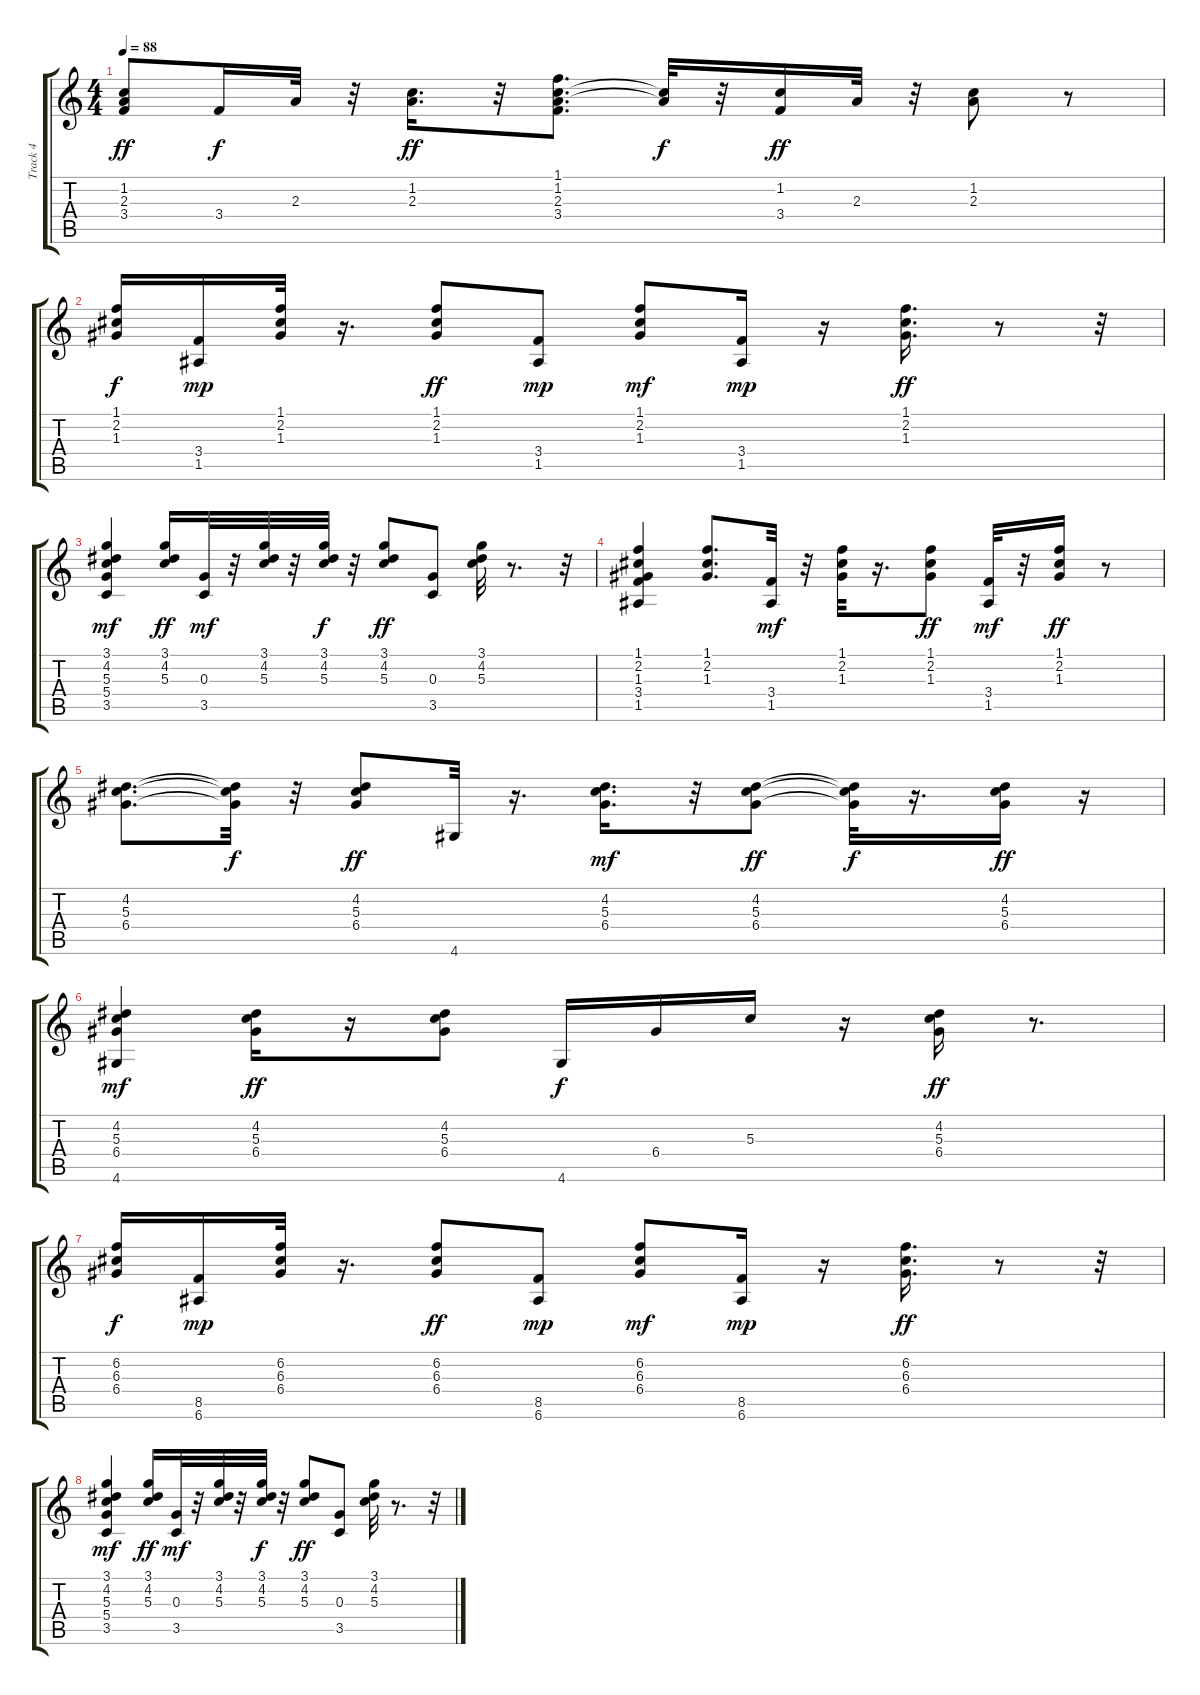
\track ("Track 4" "Track 4") {instrument acousticguitarsteel}
\staff {score tabs}
\tuning (E4 B3 G3 D3 A2 E2) {hide}
\ts (4 4)
\tempo 88
\clef g2
\ks c
(1.2 2.3 3.4).8{dy ff} 3.4.16{dy f} 2.3.32 r.32 (1.2 2.3).16{d dy ff} r.32 (1.1 1.2 2.3 3.4).8{d} (1.2{t} 2.3{t}).32{dy f} r.32 (1.2 3.4).16{dy ff} 2.3.32 r.32 (1.2 2.3).8 r.8 |
(1.1 2.2 1.3).16{dy f} (3.4 1.5).16{dy mp} (1.1 2.2 1.3).32 r.16{d} (1.1 2.2 1.3).8{dy ff} (3.4 1.5).8{dy mp} (1.1 2.2 1.3).8{dy mf} (3.4 1.5).16{dy mp} r.16 (1.1 2.2 1.3).16{d dy ff} r.8 r.32 |
(3.1 4.2 5.3 5.4 3.5).4{dy mf} (3.1 4.2 5.3).16{dy ff} (0.3 3.5).32{dy mf} r.32 (3.1 4.2 5.3).32 r.32 (3.1 4.2 5.3).32{dy f} r.32 (3.1 4.2 5.3).8{dy ff} (0.3 3.5).8 (3.1 4.2 5.3).32 r.8{d} r.32 |
(1.1 2.2 1.3 3.4 1.5).4 (1.1 2.2 1.3).8{d} (3.4 1.5).32{dy mf} r.32 (1.1 2.2 1.3).32 r.16{d} (1.1 2.2 1.3).8{dy ff} (3.4 1.5).32{dy mf} r.32 (1.1 2.2 1.3).16{dy ff} r.8 |
(4.2 5.3 6.4).8{d} (4.2{t} 5.3{t} 6.4{t}).32{dy f} r.32 (4.2 5.3 6.4).8{dy ff} 4.6.32 r.16{d} (4.2 5.3 6.4).16{d dy mf} r.32 (4.2 5.3 6.4).8{dy ff} (4.2{t} 5.3{t} 6.4{t}).32{dy f} r.16{d} (4.2 5.3 6.4).16{dy ff} r.16 |
(4.2 5.3 6.4 4.6).4{dy mf} (4.2 5.3 6.4).16{dy ff} r.16 (4.2 5.3 6.4).8 4.6.16{dy f} 6.4.16 5.3.16 r.16 (4.2 5.3 6.4).16{dy ff} r.8{d} |
(6.2 6.3 6.4).16{dy f} (8.5 6.6).16{dy mp} (6.2 6.3 6.4).32 r.16{d} (6.2 6.3 6.4).8{dy ff} (8.5 6.6).8{dy mp} (6.2 6.3 6.4).8{dy mf} (8.5 6.6).16{dy mp} r.16 (6.2 6.3 6.4).16{d dy ff} r.8 r.32 |
(3.1 4.2 5.3 5.4 3.5).4{dy mf} (3.1 4.2 5.3).16{dy ff} (0.3 3.5).32{dy mf} r.32 (3.1 4.2 5.3).32 r.32 (3.1 4.2 5.3).32{dy f} r.32 (3.1 4.2 5.3).8{dy ff} (0.3 3.5).8 (3.1 4.2 5.3).32 r.8{d} r.32
